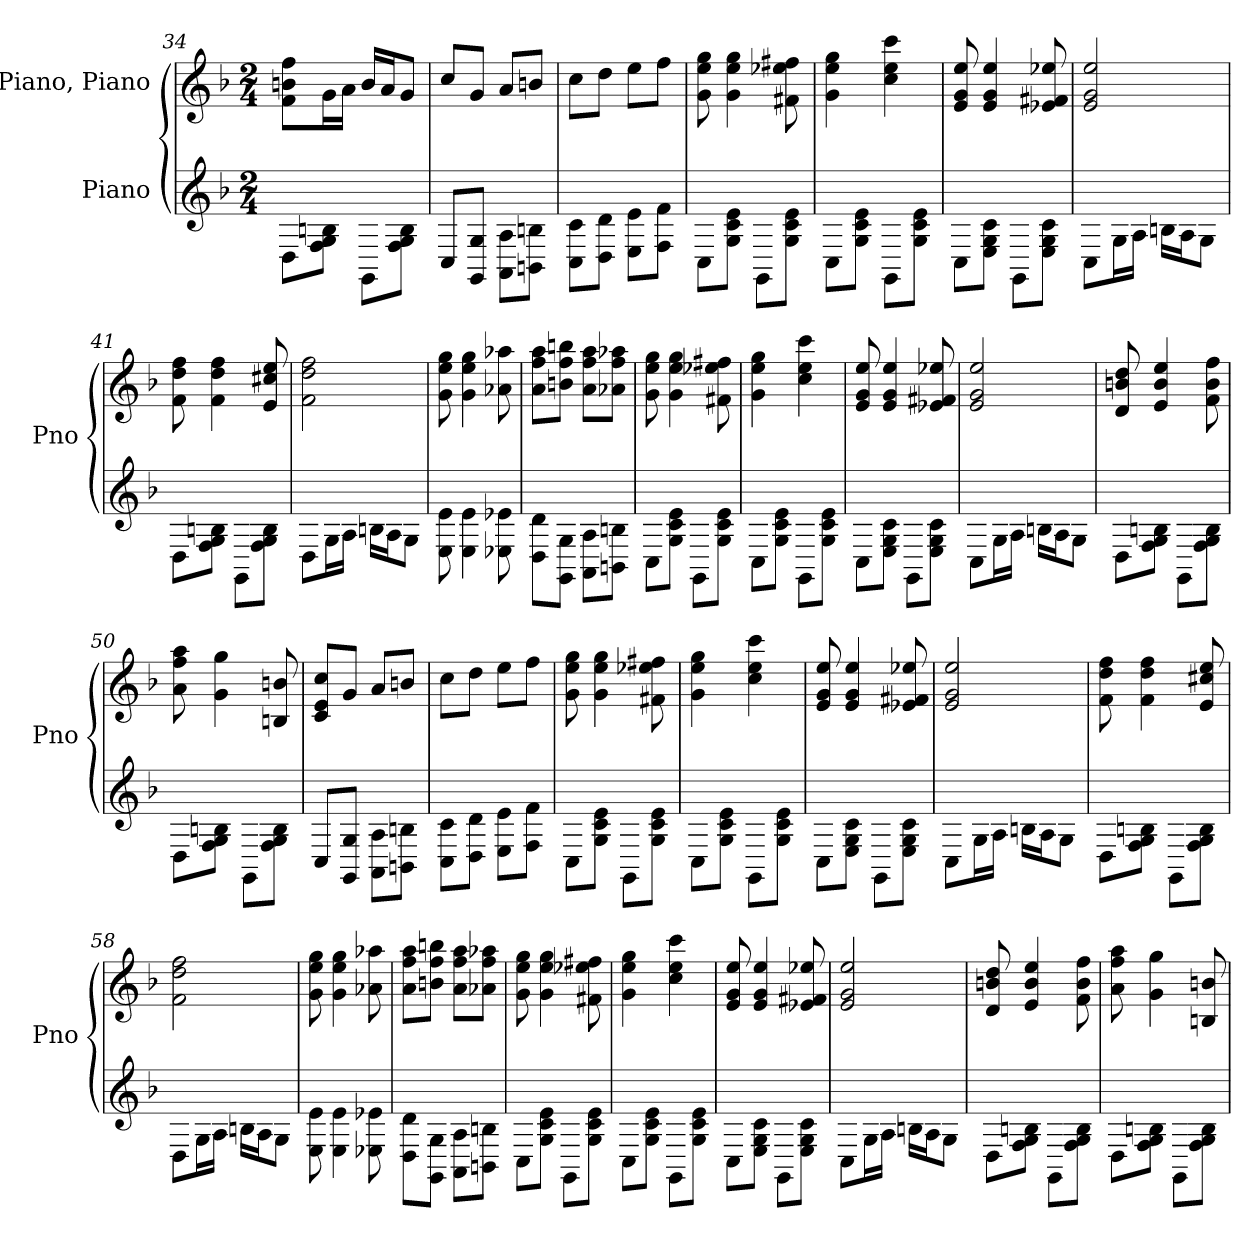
**kern	**kern
*part2	*part1
*staff2	*staff1
*I"Piano	*I"Piano, Piano
*I'Pno	*I'Pno
*clefG2	*clefG2
*k[b-]	*k[b-]
*M2/4	*M2/4
=34	=34
8D\L	8f\ 8bn\ 8ff\L
8F\ 8G\ 8Bn\J	16g\L
.	16a\JJ
8GG\L	16b/LL
.	16a/J
8F\ 8G\ 8B\J	8g/J
=35	=35
8C/L	8cc/L
8GG/ 8G/J	8g/J
8AA\ 8A\L	8a/L
8BBn\ 8Bn\J	8bn/J
=36	=36
8C\ 8c\L	8cc\L
8D\ 8d\J	8dd\J
8E\ 8e\L	8ee\L
8F\ 8f\J	8ff\J
=37	=37
8C\L	8g\ 8ee\ 8gg\
8G\ 8c\ 8e\J	4g\ 4ee\ 4gg\
8GG\L	.
8G\ 8c\ 8e\J	8f#X\ 8ee-X\ 8ff#X\
=38	=38
8C\L	4g\ 4ee\ 4gg\
8G\ 8c\ 8e\J	.
8GG\L	4cc\ 4ee\ 4ccc\
8G\ 8c\ 8e\J	.
!!LO:LB:g=z
=39	=39
8C\L	8e/ 8g/ 8ee/
8E\ 8G\ 8c\J	4e/ 4g/ 4ee/
8GG\L	.
8E\ 8G\ 8c\J	8e-X/ 8f#X/ 8ee-X/
=40	=40
8C\L	2e/ 2g/ 2ee/
16G\L	.
16A\JJ	.
16Bn\LL	.
16A\J	.
8G\J	.
=41	=41
8D\L	8f\ 8dd\ 8ff\
8F\ 8G\ 8Bn\J	4f\ 4dd\ 4ff\
8GG\L	.
8F\ 8G\ 8B\J	8e/ 8cc#X/ 8ee/
=42	=42
8D\L	2f\ 2dd\ 2ff\
16G\L	.
16A\JJ	.
16Bn\LL	.
16A\J	.
8G\J	.
=43	=43
8E\ 8e\	8g\ 8ee\ 8gg\
4E\ 4e\	4g\ 4ee\ 4gg\
8E-X\ 8e-X\	8a-X\ 8aa-X\
=44	=44
8D\ 8d\L	8a\ 8ff\ 8aa\L
8GG\ 8G\J	8bn\ 8ff\ 8bbn\J
8AA\ 8A\L	8a\ 8ff\ 8aa\L
8BBn\ 8Bn\J	8a-X\ 8ff\ 8aa-X\J
=45	=45
8C\L	8g\ 8ee\ 8gg\
8G\ 8c\ 8e\J	4g\ 4ee\ 4gg\
8GG\L	.
8G\ 8c\ 8e\J	8f#X\ 8ee-X\ 8ff#X\
!!LO:LB:g=z
=46	=46
8C\L	4g\ 4ee\ 4gg\
8G\ 8c\ 8e\J	.
8GG\L	4cc\ 4ee\ 4ccc\
8G\ 8c\ 8e\J	.
=47	=47
8C\L	8e/ 8g/ 8ee/
8E\ 8G\ 8c\J	4e/ 4g/ 4ee/
8GG\L	.
8E\ 8G\ 8c\J	8e-X/ 8f#X/ 8ee-X/
=48	=48
8C\L	2e/ 2g/ 2ee/
16G\L	.
16A\JJ	.
16Bn\LL	.
16A\J	.
8G\J	.
=49	=49
8D\L	8d/ 8bn/ 8dd/
8F\ 8G\ 8Bn\J	4e/ 4b/ 4ee/
8GG\L	.
8F\ 8G\ 8B\J	8f\ 8b\ 8ff\
=50	=50
8D\L	8a\ 8ff\ 8aa\
8F\ 8G\ 8Bn\J	4g\ 4gg\
8GG\L	.
8F\ 8G\ 8B\J	8Bn/ 8bn/
=51	=51
8C/L	8c/ 8e/ 8cc/L
8GG/ 8G/J	8g/J
8AA\ 8A\L	8a/L
8BBn\ 8Bn\J	8bn/J
=52	=52
8C\ 8c\L	8cc\L
8D\ 8d\J	8dd\J
8E\ 8e\L	8ee\L
8F\ 8f\J	8ff\J
=53	=53
8C\L	8g\ 8ee\ 8gg\
8G\ 8c\ 8e\J	4g\ 4ee\ 4gg\
8GG\L	.
8G\ 8c\ 8e\J	8f#X\ 8ee-X\ 8ff#X\
!!LO:LB:g=z
=54	=54
8C\L	4g\ 4ee\ 4gg\
8G\ 8c\ 8e\J	.
8GG\L	4cc\ 4ee\ 4ccc\
8G\ 8c\ 8e\J	.
=55	=55
8C\L	8e/ 8g/ 8ee/
8E\ 8G\ 8c\J	4e/ 4g/ 4ee/
8GG\L	.
8E\ 8G\ 8c\J	8e-X/ 8f#X/ 8ee-X/
=56	=56
8C\L	2e/ 2g/ 2ee/
16G\L	.
16A\JJ	.
16Bn\LL	.
16A\J	.
8G\J	.
=57	=57
8D\L	8f\ 8dd\ 8ff\
8F\ 8G\ 8Bn\J	4f\ 4dd\ 4ff\
8GG\L	.
8F\ 8G\ 8B\J	8e/ 8cc#X/ 8ee/
=58	=58
8D\L	2f\ 2dd\ 2ff\
16G\L	.
16A\JJ	.
16Bn\LL	.
16A\J	.
8G\J	.
=59	=59
8E\ 8e\	8g\ 8ee\ 8gg\
4E\ 4e\	4g\ 4ee\ 4gg\
8E-X\ 8e-X\	8a-X\ 8aa-X\
=60	=60
8D\ 8d\L	8a\ 8ff\ 8aa\L
8GG\ 8G\J	8bn\ 8ff\ 8bbn\J
8AA\ 8A\L	8a\ 8ff\ 8aa\L
8BBn\ 8Bn\J	8a-X\ 8ff\ 8aa-X\J
!!LO:LB:g=z
=61	=61
8C\L	8g\ 8ee\ 8gg\
8G\ 8c\ 8e\J	4g\ 4ee\ 4gg\
8GG\L	.
8G\ 8c\ 8e\J	8f#X\ 8ee-X\ 8ff#X\
=62	=62
8C\L	4g\ 4ee\ 4gg\
8G\ 8c\ 8e\J	.
8GG\L	4cc\ 4ee\ 4ccc\
8G\ 8c\ 8e\J	.
=63	=63
8C\L	8e/ 8g/ 8ee/
8E\ 8G\ 8c\J	4e/ 4g/ 4ee/
8GG\L	.
8E\ 8G\ 8c\J	8e-X/ 8f#X/ 8ee-X/
=64	=64
8C\L	2e/ 2g/ 2ee/
16G\L	.
16A\JJ	.
16Bn\LL	.
16A\J	.
8G\J	.
=65	=65
8D\L	8d/ 8bn/ 8dd/
8F\ 8G\ 8Bn\J	4e/ 4b/ 4ee/
8GG\L	.
8F\ 8G\ 8B\J	8f\ 8b\ 8ff\
=66	=66
8D\L	8a\ 8ff\ 8aa\
8F\ 8G\ 8Bn\J	4g\ 4gg\
8GG\L	.
8F\ 8G\ 8B\J	8Bn/ 8bn/
=	=
*-	*-
